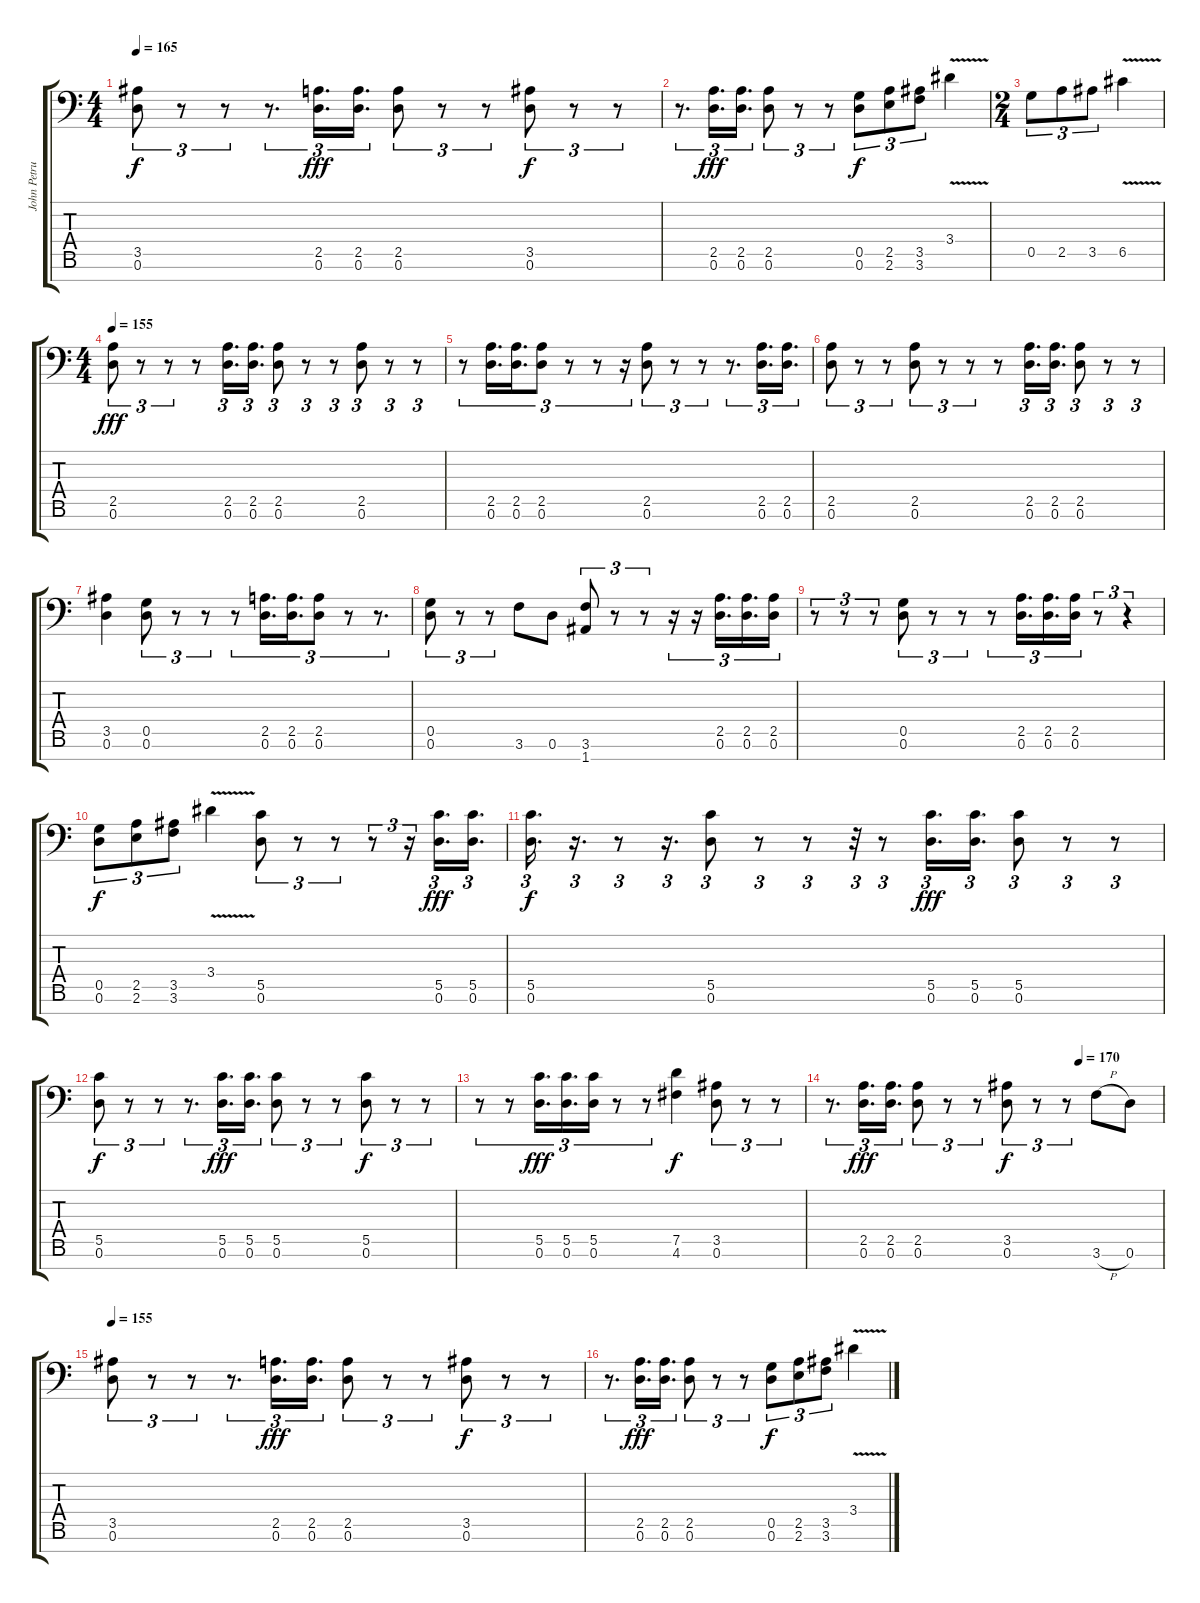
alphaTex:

\track ("John Petrucci" "John Petru") {instrument distortionguitar}
\staff {score tabs}
\tuning (D4 A3 F3 C3 G2 D2 A1) {hide}
\ts (4 4)
\tempo 155
\tempo 165
\clef f4
\ks c
(3.5 0.6).8{tu (3 2) dy f} r.8{tu (3 2)} r.8{tu (3 2)} r.8{d tu (3 2)} (2.5 0.6).16{d tu (3 2) dy fff} (2.5 0.6).16{d tu (3 2)} (2.5 0.6).8{tu (3 2)} r.8{tu (3 2)} r.8{tu (3 2)} (3.5 0.6).8{tu (3 2) dy f} r.8{tu (3 2)} r.8{tu (3 2)} |
r.8{d tu (3 2)} (2.5 0.6).16{d tu (3 2) dy fff} (2.5 0.6).16{d tu (3 2)} (2.5 0.6).8{tu (3 2)} r.8{tu (3 2)} r.8{tu (3 2)} (0.5 0.6).8{tu (3 2) dy f} (2.5 2.6).8{tu (3 2)} (3.5 3.6).8{tu (3 2)} 3.4{v}.4 |
\ts (2 4)
0.5.8{tu (3 2)} 2.5.8{tu (3 2)} 3.5.8{tu (3 2)} 6.5{v}.4 |
\ts (4 4)
\tempo 155
(2.5 0.6).8{tu (3 2) dy fff volume 9} r.8{tu (3 2)} r.8{tu (3 2)} r.8 (2.5 0.6).16{d tu (3 2)} (2.5 0.6).16{d tu (3 2)} (2.5 0.6).8{tu (3 2)} r.8{tu (3 2)} r.8{tu (3 2)} (2.5 0.6).8{tu (3 2)} r.8{tu (3 2)} r.8{tu (3 2)} |
r.8{tu (3 2)} (2.5 0.6).16{d tu (3 2)} (2.5 0.6).16{d tu (3 2)} (2.5 0.6).8{tu (3 2)} r.8{tu (3 2)} r.8{tu (3 2)} r.16{tu (3 2)} (2.5 0.6).8{tu (3 2)} r.8{tu (3 2)} r.8{tu (3 2)} r.8{d tu (3 2)} (2.5 0.6).16{d tu (3 2)} (2.5 0.6).16{d tu (3 2)} |
(2.5 0.6).8{tu (3 2)} r.8{tu (3 2)} r.8{tu (3 2)} (2.5 0.6).8{tu (3 2)} r.8{tu (3 2)} r.8{tu (3 2)} r.8 (2.5 0.6).16{d tu (3 2)} (2.5 0.6).16{d tu (3 2)} (2.5 0.6).8{tu (3 2)} r.8{tu (3 2)} r.8{tu (3 2)} |
(3.5 0.6).4 (0.5 0.6).8{tu (3 2)} r.8{tu (3 2)} r.8{tu (3 2)} r.8{tu (3 2)} (2.5 0.6).16{d tu (3 2)} (2.5 0.6).16{d tu (3 2)} (2.5 0.6).8{tu (3 2)} r.8{tu (3 2)} r.8{d tu (3 2)} |
(0.5 0.6).8{tu (3 2)} r.8{tu (3 2)} r.8{tu (3 2)} 3.6.8 0.6.8 (3.6 1.7).8{tu (3 2)} r.8{tu (3 2)} r.8{tu (3 2)} r.16{tu (3 2)} r.16{tu (3 2)} (2.5 0.6).16{d tu (3 2)} (2.5 0.6).16{d tu (3 2)} (2.5 0.6).16{tu (3 2)} |
r.8{tu (3 2)} r.8{tu (3 2)} r.8{tu (3 2)} (0.5 0.6).8{tu (3 2)} r.8{tu (3 2)} r.8{tu (3 2)} r.8{tu (3 2)} (2.5 0.6).16{d tu (3 2)} (2.5 0.6).16{d tu (3 2)} (2.5 0.6).16{tu (3 2)} r.8{tu (3 2)} r.4{tu (3 2)} |
(0.5 0.6).8{tu (3 2) dy f} (2.5 2.6).8{tu (3 2)} (3.5 3.6).8{tu (3 2)} 3.4{v}.4 (5.5 0.6).8{tu (3 2)} r.8{tu (3 2)} r.8{tu (3 2)} r.8{tu (3 2)} r.16{tu (3 2)} (5.5 0.6).16{d tu (3 2) dy fff} (5.5 0.6).16{d tu (3 2)} |
(5.5 0.6).16{d tu (3 2) dy f} r.16{d tu (3 2)} r.8{tu (3 2)} r.16{d tu (3 2)} (5.5 0.6).8{tu (3 2)} r.8{tu (3 2)} r.8{tu (3 2)} r.32{tu (3 2)} r.8{tu (3 2)} (5.5 0.6).16{d tu (3 2) dy fff} (5.5 0.6).16{d tu (3 2)} (5.5 0.6).8{tu (3 2)} r.8{tu (3 2)} r.8{tu (3 2)} |
(5.5 0.6).8{tu (3 2) dy f} r.8{tu (3 2)} r.8{tu (3 2)} r.8{d tu (3 2)} (5.5 0.6).16{d tu (3 2) dy fff} (5.5 0.6).16{d tu (3 2)} (5.5 0.6).8{tu (3 2)} r.8{tu (3 2)} r.8{tu (3 2)} (5.5 0.6).8{tu (3 2) dy f} r.8{tu (3 2)} r.8{tu (3 2)} |
r.8{tu (3 2)} r.8{tu (3 2)} (5.5 0.6).16{d tu (3 2) dy fff} (5.5 0.6).16{d tu (3 2)} (5.5 0.6).16{tu (3 2)} r.8{tu (3 2)} r.8{tu (3 2)} (7.5 4.6).4{dy f} (3.5 0.6).8{tu (3 2)} r.8{tu (3 2)} r.8{tu (3 2)} |
\tempo (170 0.75)
r.8{d tu (3 2)} (2.5 0.6).16{d tu (3 2) dy fff} (2.5 0.6).16{d tu (3 2)} (2.5 0.6).8{tu (3 2)} r.8{tu (3 2)} r.8{tu (3 2)} (3.5 0.6).8{tu (3 2) dy f} r.8{tu (3 2)} r.8{tu (3 2)} 3.6{h}.8 0.6.8 |
\tempo 155
(3.5 0.6).8{tu (3 2)} r.8{tu (3 2)} r.8{tu (3 2)} r.8{d tu (3 2)} (2.5 0.6).16{d tu (3 2) dy fff} (2.5 0.6).16{d tu (3 2)} (2.5 0.6).8{tu (3 2)} r.8{tu (3 2)} r.8{tu (3 2)} (3.5 0.6).8{tu (3 2) dy f} r.8{tu (3 2)} r.8{tu (3 2)} |
r.8{d tu (3 2)} (2.5 0.6).16{d tu (3 2) dy fff} (2.5 0.6).16{d tu (3 2)} (2.5 0.6).8{tu (3 2)} r.8{tu (3 2)} r.8{tu (3 2)} (0.5 0.6).8{tu (3 2) dy f} (2.5 2.6).8{tu (3 2)} (3.5 3.6).8{tu (3 2)} 3.4{v}.4
